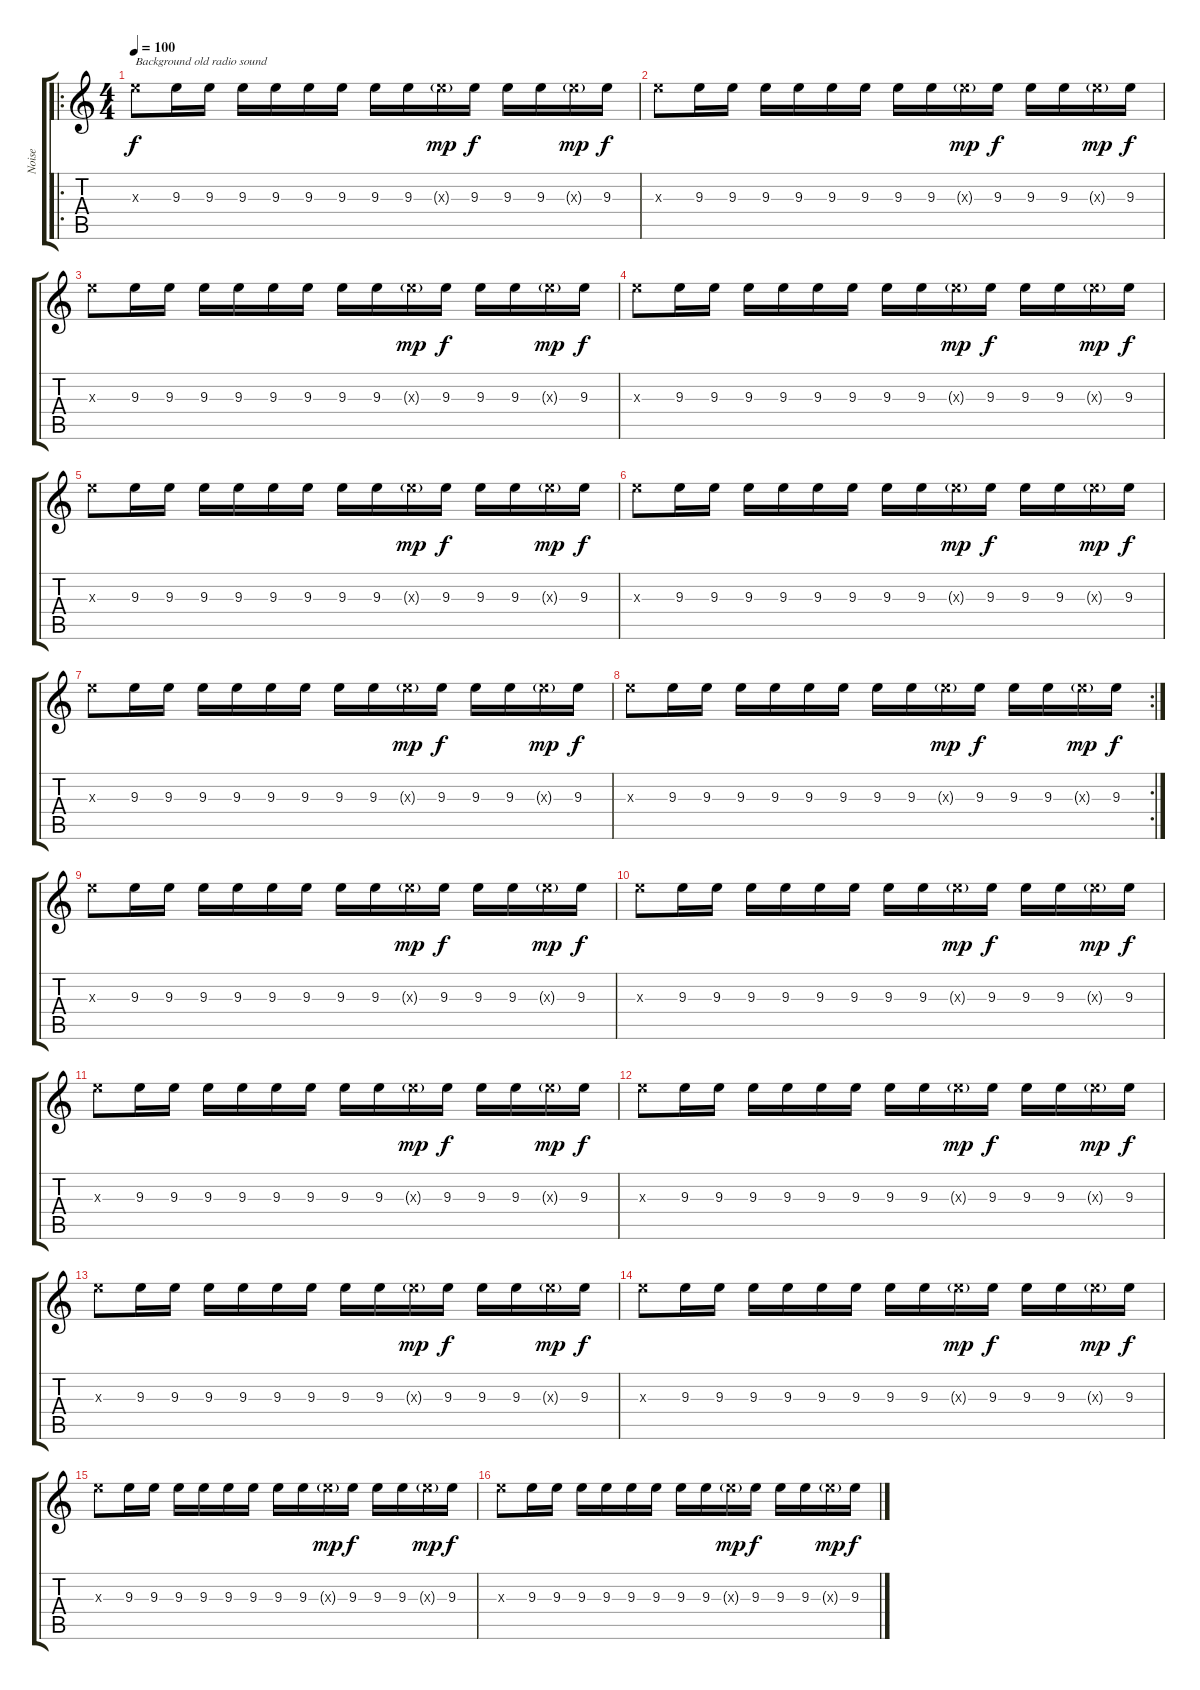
\track ("Noise" "Noise") {instrument overdrivenguitar}
\staff {score tabs}
\tuning (E4 B3 G3 D3 A2 E2) {hide}
\ro
\ts (4 4)
\tempo 100
\clef g2
\ks c
9.3{x}.8{txt "Background old radio sound" dy f} 9.3.16 9.3.16 9.3.16 9.3.16 9.3.16 9.3.16 9.3.16 9.3.16 9.3{g x}.16{dy mp} 9.3.16{dy f} 9.3.16 9.3.16 9.3{g x}.16{dy mp} 9.3.16{dy f} |
9.3{x}.8 9.3.16 9.3.16 9.3.16 9.3.16 9.3.16 9.3.16 9.3.16 9.3.16 9.3{g x}.16{dy mp} 9.3.16{dy f} 9.3.16 9.3.16 9.3{g x}.16{dy mp} 9.3.16{dy f} |
9.3{x}.8 9.3.16 9.3.16 9.3.16 9.3.16 9.3.16 9.3.16 9.3.16 9.3.16 9.3{g x}.16{dy mp} 9.3.16{dy f} 9.3.16 9.3.16 9.3{g x}.16{dy mp} 9.3.16{dy f} |
9.3{x}.8 9.3.16 9.3.16 9.3.16 9.3.16 9.3.16 9.3.16 9.3.16 9.3.16 9.3{g x}.16{dy mp} 9.3.16{dy f} 9.3.16 9.3.16 9.3{g x}.16{dy mp} 9.3.16{dy f} |
9.3{x}.8 9.3.16 9.3.16 9.3.16 9.3.16 9.3.16 9.3.16 9.3.16 9.3.16 9.3{g x}.16{dy mp} 9.3.16{dy f} 9.3.16 9.3.16 9.3{g x}.16{dy mp} 9.3.16{dy f} |
9.3{x}.8 9.3.16 9.3.16 9.3.16 9.3.16 9.3.16 9.3.16 9.3.16 9.3.16 9.3{g x}.16{dy mp} 9.3.16{dy f} 9.3.16 9.3.16 9.3{g x}.16{dy mp} 9.3.16{dy f} |
9.3{x}.8 9.3.16 9.3.16 9.3.16 9.3.16 9.3.16 9.3.16 9.3.16 9.3.16 9.3{g x}.16{dy mp} 9.3.16{dy f} 9.3.16 9.3.16 9.3{g x}.16{dy mp} 9.3.16{dy f} |
\rc 2
9.3{x}.8 9.3.16 9.3.16 9.3.16 9.3.16 9.3.16 9.3.16 9.3.16 9.3.16 9.3{g x}.16{dy mp} 9.3.16{dy f} 9.3.16 9.3.16 9.3{g x}.16{dy mp} 9.3.16{dy f} |
9.3{x}.8 9.3.16 9.3.16 9.3.16 9.3.16 9.3.16 9.3.16 9.3.16 9.3.16 9.3{g x}.16{dy mp} 9.3.16{dy f} 9.3.16 9.3.16 9.3{g x}.16{dy mp} 9.3.16{dy f} |
9.3{x}.8 9.3.16 9.3.16 9.3.16 9.3.16 9.3.16 9.3.16 9.3.16 9.3.16 9.3{g x}.16{dy mp} 9.3.16{dy f} 9.3.16 9.3.16 9.3{g x}.16{dy mp} 9.3.16{dy f} |
9.3{x}.8 9.3.16 9.3.16 9.3.16 9.3.16 9.3.16 9.3.16 9.3.16 9.3.16 9.3{g x}.16{dy mp} 9.3.16{dy f} 9.3.16 9.3.16 9.3{g x}.16{dy mp} 9.3.16{dy f} |
9.3{x}.8 9.3.16 9.3.16 9.3.16 9.3.16 9.3.16 9.3.16 9.3.16 9.3.16 9.3{g x}.16{dy mp} 9.3.16{dy f} 9.3.16 9.3.16 9.3{g x}.16{dy mp} 9.3.16{dy f} |
9.3{x}.8 9.3.16 9.3.16 9.3.16 9.3.16 9.3.16 9.3.16 9.3.16 9.3.16 9.3{g x}.16{dy mp} 9.3.16{dy f} 9.3.16 9.3.16 9.3{g x}.16{dy mp} 9.3.16{dy f} |
9.3{x}.8 9.3.16 9.3.16 9.3.16 9.3.16 9.3.16 9.3.16 9.3.16 9.3.16 9.3{g x}.16{dy mp} 9.3.16{dy f} 9.3.16 9.3.16 9.3{g x}.16{dy mp} 9.3.16{dy f} |
9.3{x}.8 9.3.16 9.3.16 9.3.16 9.3.16 9.3.16 9.3.16 9.3.16 9.3.16 9.3{g x}.16{dy mp} 9.3.16{dy f} 9.3.16 9.3.16 9.3{g x}.16{dy mp} 9.3.16{dy f} |
9.3{x}.8 9.3.16 9.3.16 9.3.16 9.3.16 9.3.16 9.3.16 9.3.16 9.3.16 9.3{g x}.16{dy mp} 9.3.16{dy f} 9.3.16 9.3.16 9.3{g x}.16{dy mp} 9.3.16{dy f}
